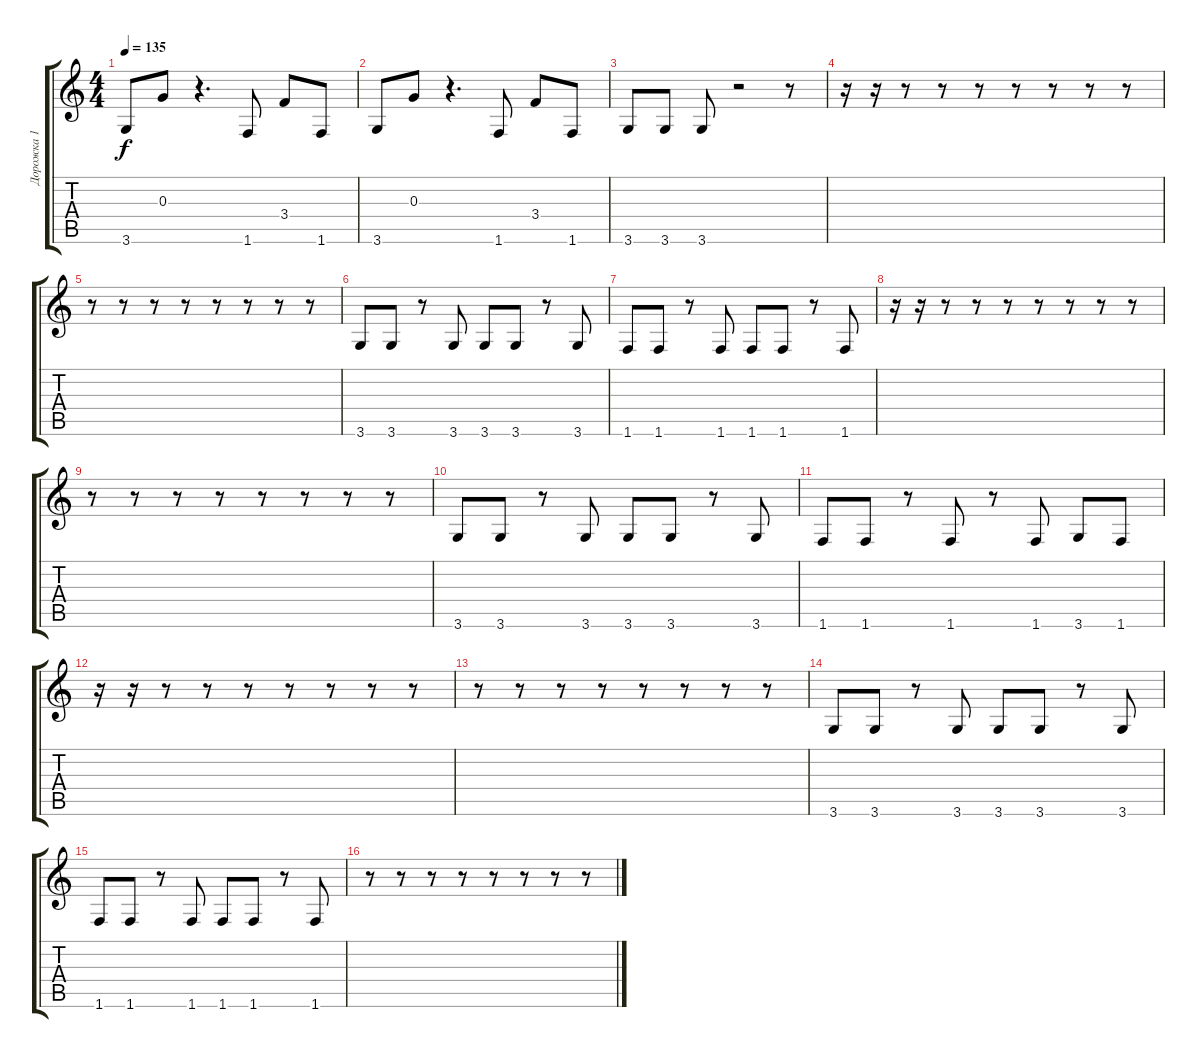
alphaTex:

\track ("Дорожка 1" "Дорожка 1") {instrument distortionguitar}
\staff {score tabs}
\tuning (E4 B3 G3 D3 A2 E2) {hide}
\ts (4 4)
\tempo 135
\clef g2
\ks c
3.6.8{dy f} 0.3.8 r.4{d} 1.6.8 3.4.8 1.6.8 |
3.6.8 0.3.8 r.4{d} 1.6.8 3.4.8 1.6.8 |
3.6.8 3.6.8 3.6.8 r.2 r.8 |
r.16 r.16 r.8 r.8 r.8 r.8 r.8 r.8 r.8 |
r.8 r.8 r.8 r.8 r.8 r.8 r.8 r.8 |
3.6.8 3.6.8 r.8 3.6.8 3.6.8 3.6.8 r.8 3.6.8 |
1.6.8 1.6.8 r.8 1.6.8 1.6.8 1.6.8 r.8 1.6.8 |
r.16 r.16 r.8 r.8 r.8 r.8 r.8 r.8 r.8 |
r.8 r.8 r.8 r.8 r.8 r.8 r.8 r.8 |
3.6.8 3.6.8 r.8 3.6.8 3.6.8 3.6.8 r.8 3.6.8 |
1.6.8 1.6.8 r.8 1.6.8 r.8 1.6.8 3.6.8 1.6.8 |
r.16 r.16 r.8 r.8 r.8 r.8 r.8 r.8 r.8 |
r.8 r.8 r.8 r.8 r.8 r.8 r.8 r.8 |
3.6.8 3.6.8 r.8 3.6.8 3.6.8 3.6.8 r.8 3.6.8 |
1.6.8 1.6.8 r.8 1.6.8 1.6.8 1.6.8 r.8 1.6.8 |
r.8 r.8 r.8 r.8 r.8 r.8 r.8 r.8
